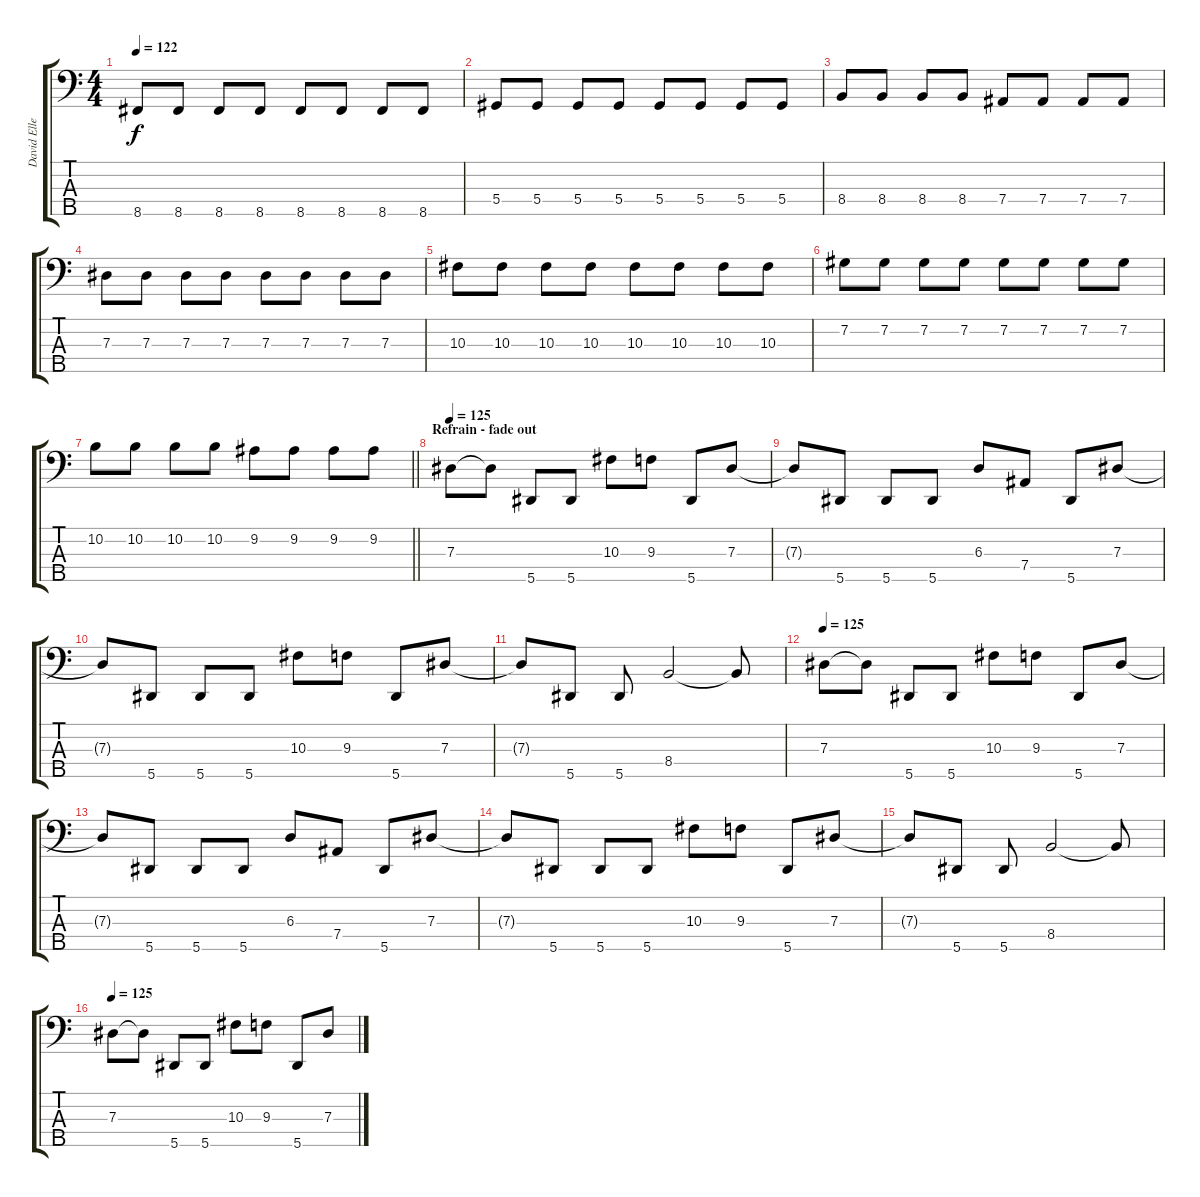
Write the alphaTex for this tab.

\track ("David Ellefson" "David Elle") {instrument electricbasspick}
\staff {score tabs}
\tuning (Gb2 Db2 Ab1 Eb1 Bb0) {hide}
\ts (4 4)
\tempo 122
\clef f4
\ks c
8.5.8{dy f} 8.5.8 8.5.8 8.5.8 8.5.8 8.5.8 8.5.8 8.5.8 |
5.4.8 5.4.8 5.4.8 5.4.8 5.4.8 5.4.8 5.4.8 5.4.8 |
8.4.8 8.4.8 8.4.8 8.4.8 7.4.8 7.4.8 7.4.8 7.4.8 |
7.3.8 7.3.8 7.3.8 7.3.8 7.3.8 7.3.8 7.3.8 7.3.8 |
10.3.8 10.3.8 10.3.8 10.3.8 10.3.8 10.3.8 10.3.8 10.3.8 |
7.2.8 7.2.8 7.2.8 7.2.8 7.2.8 7.2.8 7.2.8 7.2.8 |
\barLineRight lightlight
10.2.8 10.2.8 10.2.8 10.2.8 9.2.8 9.2.8 9.2.8 9.2.8 |
\section ("" "Refrain - fade out")
\tempo 125
7.3.8 7.3{t}.8 5.5.8 5.5.8 10.3.8 9.3.8 5.5.8 7.3.8 |
7.3{t}.8 5.5.8 5.5.8 5.5.8 6.3.8 7.4.8 5.5.8 7.3.8 |
7.3{t}.8 5.5.8 5.5.8 5.5.8 10.3.8 9.3.8 5.5.8 7.3.8 |
7.3{t}.8 5.5.8 5.5.8 8.4.2 8.4{t}.8 |
\tempo 125
7.3.8 7.3{t}.8 5.5.8 5.5.8 10.3.8 9.3.8 5.5.8 7.3.8 |
7.3{t}.8 5.5.8 5.5.8 5.5.8 6.3.8 7.4.8 5.5.8 7.3.8 |
7.3{t}.8 5.5.8 5.5.8 5.5.8 10.3.8 9.3.8 5.5.8 7.3.8 |
7.3{t}.8 5.5.8 5.5.8 8.4.2 8.4{t}.8 |
\tempo 125
7.3.8 7.3{t}.8 5.5.8 5.5.8 10.3.8 9.3.8 5.5.8 7.3.8
